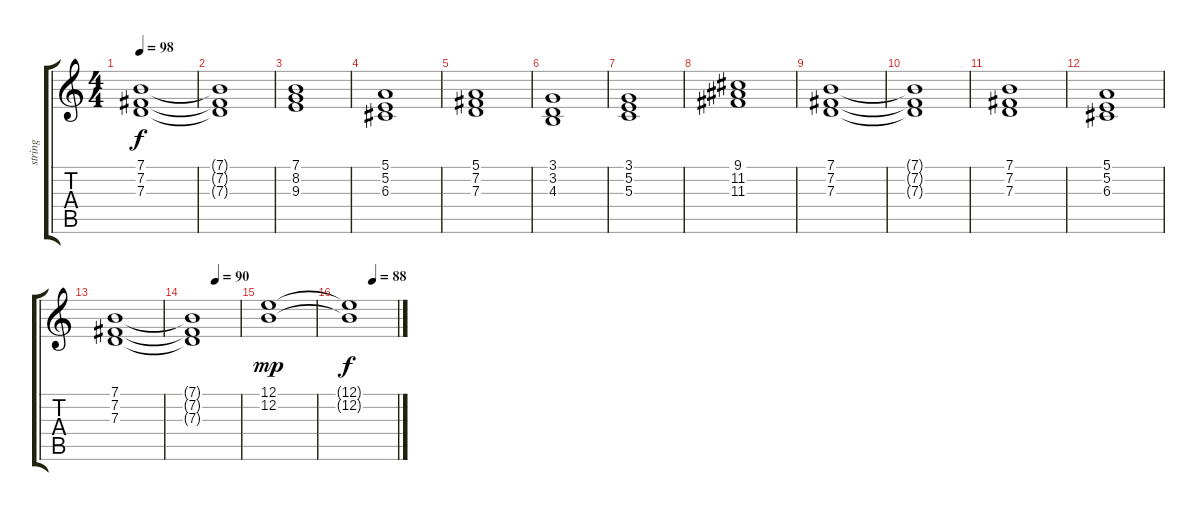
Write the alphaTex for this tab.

\track ("string" "string") {instrument stringensemble1}
\staff {score tabs}
\tuning (E4 B3 G3 D3 A2 E2) {hide}
\ts (4 4)
\tempo 98
\clef g2
\ks c
(7.1 7.2 7.3).1{dy f} |
(7.1{t} 7.2{t} 7.3{t}).1 |
(7.1 8.2 9.3).1 |
(5.1 5.2 6.3).1 |
(5.1 7.2 7.3).1 |
(3.1 3.2 4.3).1 |
(3.1 5.2 5.3).1 |
(9.1 11.2 11.3).1 |
(7.1 7.2 7.3).1 |
(7.1{t} 7.2{t} 7.3{t}).1 |
(7.1 7.2 7.3).1 |
(5.1 5.2 6.3).1 |
(7.1 7.2 7.3).1 |
\tempo (90 0.5)
(7.1{t} 7.2{t} 7.3{t}).1 |
(12.1 12.2).1{dy mp volume 4} |
\tempo (88 0.5)
(12.1{t} 12.2{t}).1{dy f}
